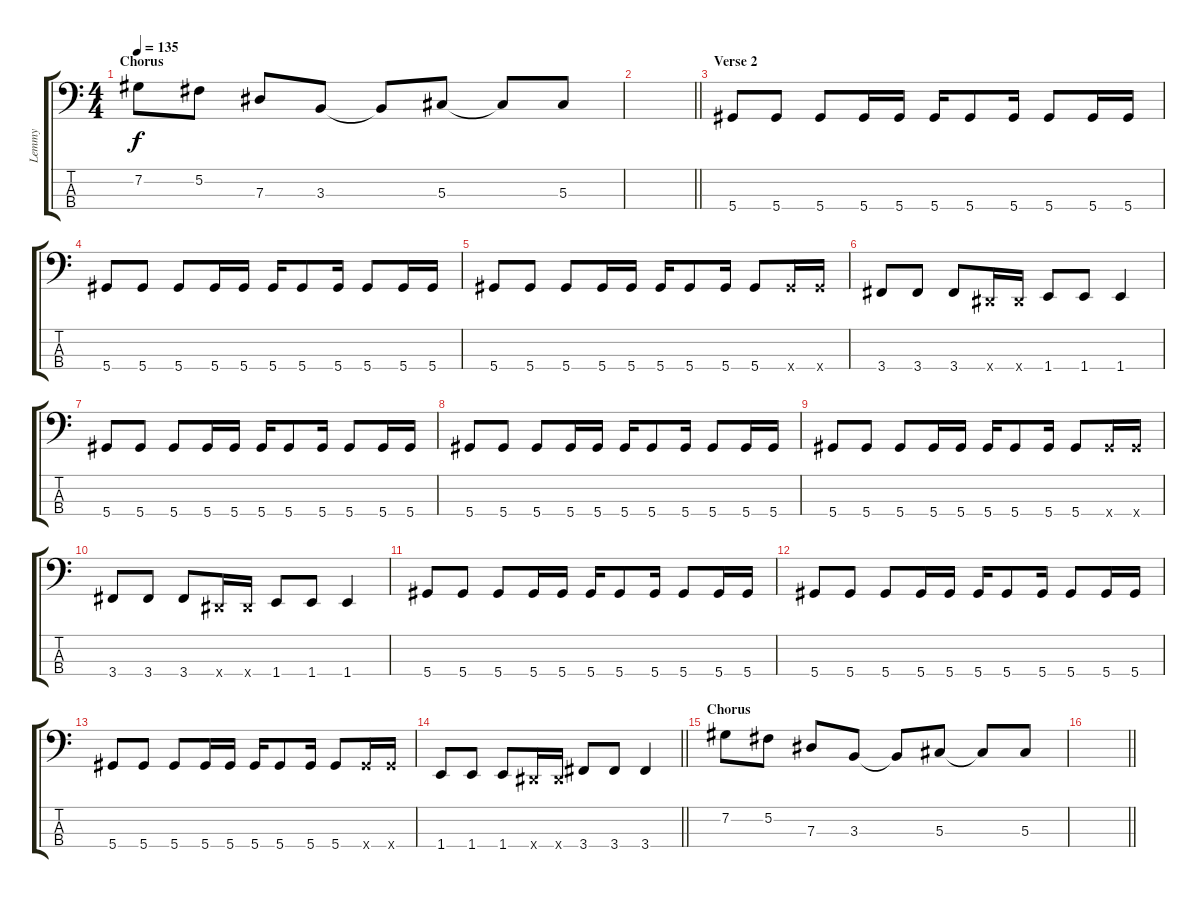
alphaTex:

\track ("Lemmy" "Lemmy") {instrument distortionguitar}
\staff {score tabs}
\tuning (Gb2 Db2 Ab1 Eb1) {hide}
\ts (4 4)
\section ("" "Chorus")
\tempo 135
\clef f4
\ks c
7.2.8{dy f} 5.2.8 7.3.8 3.3.8 3.3{t}.8 5.3.8 5.3{t}.8 5.3.8 |
\barLineRight lightlight
|
\section ("" "Verse 2")
5.4.8 5.4.8 5.4.8 5.4.16 5.4.16 5.4.16 5.4.8 5.4.16 5.4.8 5.4.16 5.4.16 |
5.4.8 5.4.8 5.4.8 5.4.16 5.4.16 5.4.16 5.4.8 5.4.16 5.4.8 5.4.16 5.4.16 |
5.4.8 5.4.8 5.4.8 5.4.16 5.4.16 5.4.16 5.4.8 5.4.16 5.4.8 5.4{x}.16 5.4{x}.16 |
3.4.8 3.4.8 3.4.8 0.4{x}.16 0.4{x}.16 1.4.8 1.4.8 1.4.4 |
5.4.8 5.4.8 5.4.8 5.4.16 5.4.16 5.4.16 5.4.8 5.4.16 5.4.8 5.4.16 5.4.16 |
5.4.8 5.4.8 5.4.8 5.4.16 5.4.16 5.4.16 5.4.8 5.4.16 5.4.8 5.4.16 5.4.16 |
5.4.8 5.4.8 5.4.8 5.4.16 5.4.16 5.4.16 5.4.8 5.4.16 5.4.8 5.4{x}.16 5.4{x}.16 |
3.4.8 3.4.8 3.4.8 0.4{x}.16 0.4{x}.16 1.4.8 1.4.8 1.4.4 |
5.4.8 5.4.8 5.4.8 5.4.16 5.4.16 5.4.16 5.4.8 5.4.16 5.4.8 5.4.16 5.4.16 |
5.4.8 5.4.8 5.4.8 5.4.16 5.4.16 5.4.16 5.4.8 5.4.16 5.4.8 5.4.16 5.4.16 |
5.4.8 5.4.8 5.4.8 5.4.16 5.4.16 5.4.16 5.4.8 5.4.16 5.4.8 5.4{x}.16 5.4{x}.16 |
\barLineRight lightlight
1.4.8 1.4.8 1.4.8 0.4{x}.16 0.4{x}.16 3.4.8 3.4.8 3.4.4 |
\section ("" "Chorus")
7.2.8 5.2.8 7.3.8 3.3.8 3.3{t}.8 5.3.8 5.3{t}.8 5.3.8 |
\barLineRight lightlight
